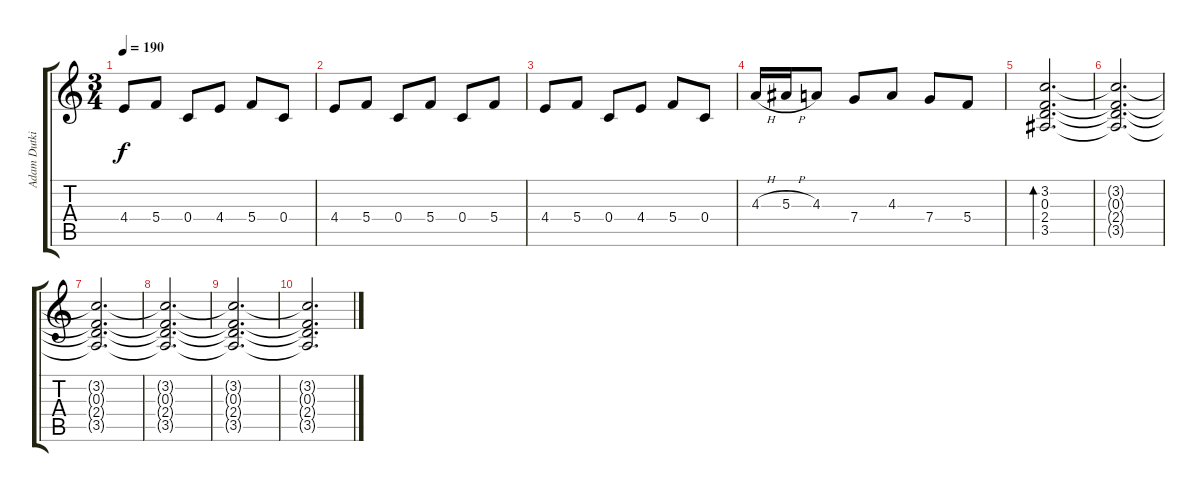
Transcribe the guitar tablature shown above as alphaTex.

\track ("Adam Dutkiewicz" "Adam Dutki") {instrument overdrivenguitar}
\staff {score tabs}
\tuning (D4 A3 F3 C3 G2 C2) {hide}
\ts (3 4)
\tempo 190
\clef g2
\ks c
4.4.8{dy f} 5.4.8 0.4.8 4.4.8 5.4.8 0.4.8 |
4.4.8 5.4.8 0.4.8 5.4.8 0.4.8 5.4.8 |
4.4.8 5.4.8 0.4.8 4.4.8 5.4.8 0.4.8 |
4.3{h}.16 5.3{h}.16 4.3.8 7.4.8 4.3.8 7.4.8 5.4.8 |
(3.2 0.3 2.4 3.5).2{d bd 240} |
(3.2{t} 0.3{t} 2.4{t} 3.5{t}).2{d} |
(3.2{t} 0.3{t} 2.4{t} 3.5{t}).2{d} |
(3.2{t} 0.3{t} 2.4{t} 3.5{t}).2{d} |
(3.2{t} 0.3{t} 2.4{t} 3.5{t}).2{d} |
(3.2{t} 0.3{t} 2.4{t} 3.5{t}).2{d}
